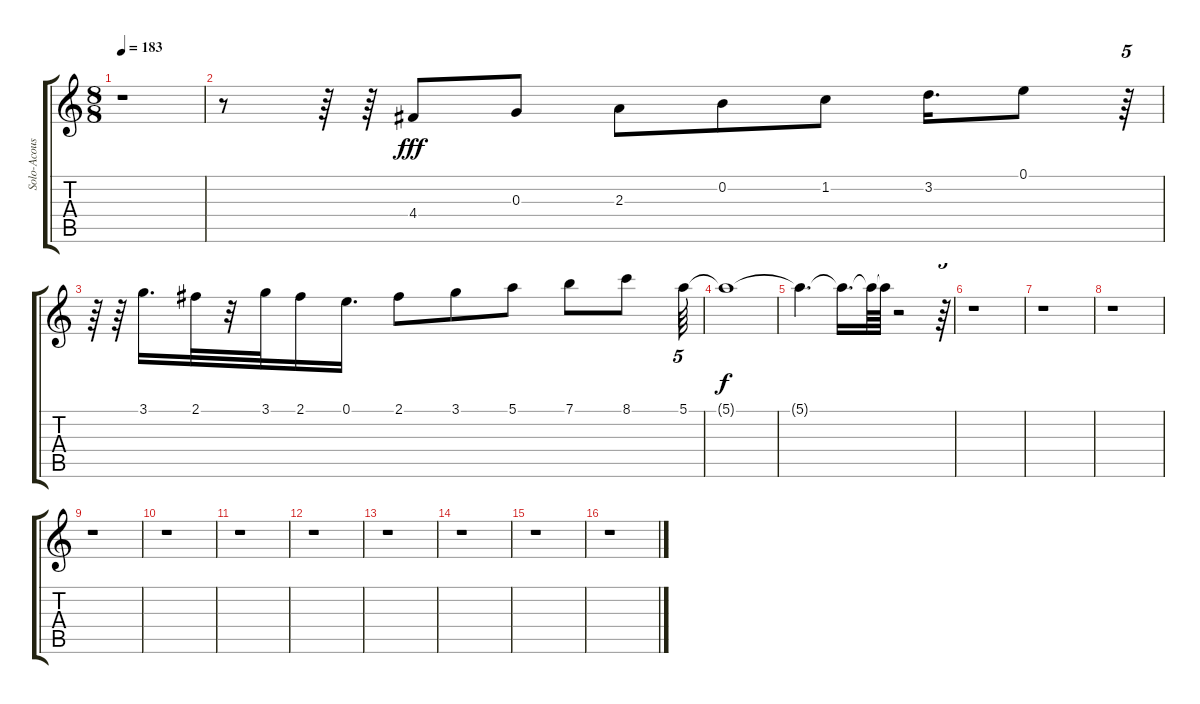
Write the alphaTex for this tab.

\track ("Solo-Acoustic2" "Solo-Acous") {instrument acousticguitarnylon}
\staff {score tabs}
\tuning (E4 B3 G3 D3 A2 E2) {hide}
\ts (8 8)
\tempo 183
\clef g2
\ks c
r.1{dy f} |
r.8 r.64 r.64 4.4.8{dy fff} 0.3.8 2.3.8 0.2.8 1.2.8 3.2.16{d} 0.1.8 r.64{tu (5 4)} |
r.64 r.64 3.1.16{d} 2.1.32 r.32 3.1.32 2.1.16 0.1.16{d} 2.1.8 3.1.8 5.1.8 7.1.8 8.1.8 5.1.64{tu (5 4)} |
5.1{t}.1{dy f} |
5.1{t}.4{d} 5.1{t}.16{d} 5.1{t}.64 5.1{t}.64 r.2 r.64{tu (5 4)} |
r.1 |
r.1 |
r.1 |
r.1 |
r.1 |
r.1 |
r.1 |
r.1 |
r.1 |
r.1 |
r.1
